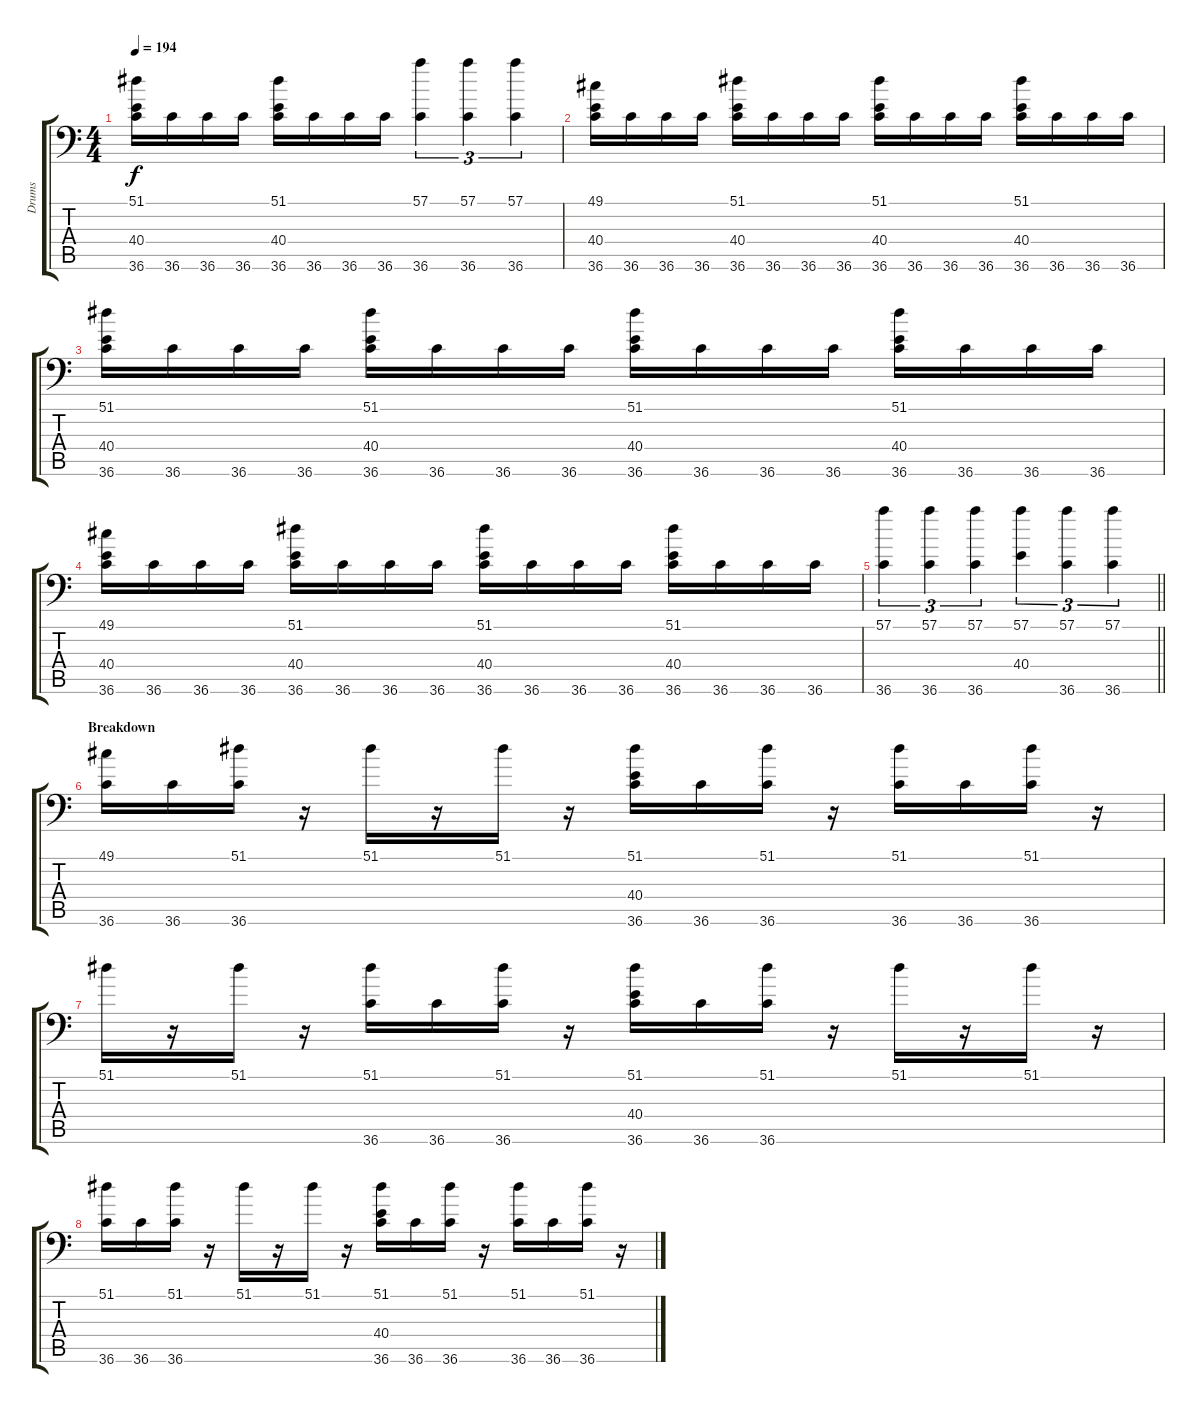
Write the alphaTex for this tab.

\track ("Drums" "Drums") {instrument acousticgrandpiano}
\staff {score tabs}
\tuning (C-1 C-1 C-1 C-1 C-1 C-1) {hide}
\ts (4 4)
\tempo 194
\clef f4
\ks c
(51.1 40.4 36.6).16{dy f} 36.6.16 36.6.16 36.6.16 (51.1 40.4 36.6).16 36.6.16 36.6.16 36.6.16 (57.1 36.6).4{tu (3 2)} (57.1 36.6).4{tu (3 2)} (57.1 36.6).4{tu (3 2)} |
(49.1 40.4 36.6).16 36.6.16 36.6.16 36.6.16 (51.1 40.4 36.6).16 36.6.16 36.6.16 36.6.16 (51.1 40.4 36.6).16 36.6.16 36.6.16 36.6.16 (51.1 40.4 36.6).16 36.6.16 36.6.16 36.6.16 |
(51.1 40.4 36.6).16 36.6.16 36.6.16 36.6.16 (51.1 40.4 36.6).16 36.6.16 36.6.16 36.6.16 (51.1 40.4 36.6).16 36.6.16 36.6.16 36.6.16 (51.1 40.4 36.6).16 36.6.16 36.6.16 36.6.16 |
(49.1 40.4 36.6).16 36.6.16 36.6.16 36.6.16 (51.1 40.4 36.6).16 36.6.16 36.6.16 36.6.16 (51.1 40.4 36.6).16 36.6.16 36.6.16 36.6.16 (51.1 40.4 36.6).16 36.6.16 36.6.16 36.6.16 |
\barLineRight lightlight
(57.1 36.6).4{tu (3 2)} (57.1 36.6).4{tu (3 2)} (57.1 36.6).4{tu (3 2)} (57.1 40.4).4{tu (3 2)} (57.1 36.6).4{tu (3 2)} (57.1 36.6).4{tu (3 2)} |
\section ("" "Breakdown")
(49.1 36.6).16 36.6.16 (51.1 36.6).16 r.16 51.1.16 r.16 51.1.16 r.16 (51.1 40.4 36.6).16 36.6.16 (51.1 36.6).16 r.16 (51.1 36.6).16 36.6.16 (51.1 36.6).16 r.16 |
51.1.16 r.16 51.1.16 r.16 (51.1 36.6).16 36.6.16 (51.1 36.6).16 r.16 (51.1 40.4 36.6).16 36.6.16 (51.1 36.6).16 r.16 51.1.16 r.16 51.1.16 r.16 |
(51.1 36.6).16 36.6.16 (51.1 36.6).16 r.16 51.1.16 r.16 51.1.16 r.16 (51.1 40.4 36.6).16 36.6.16 (51.1 36.6).16 r.16 (51.1 36.6).16 36.6.16 (51.1 36.6).16 r.16
